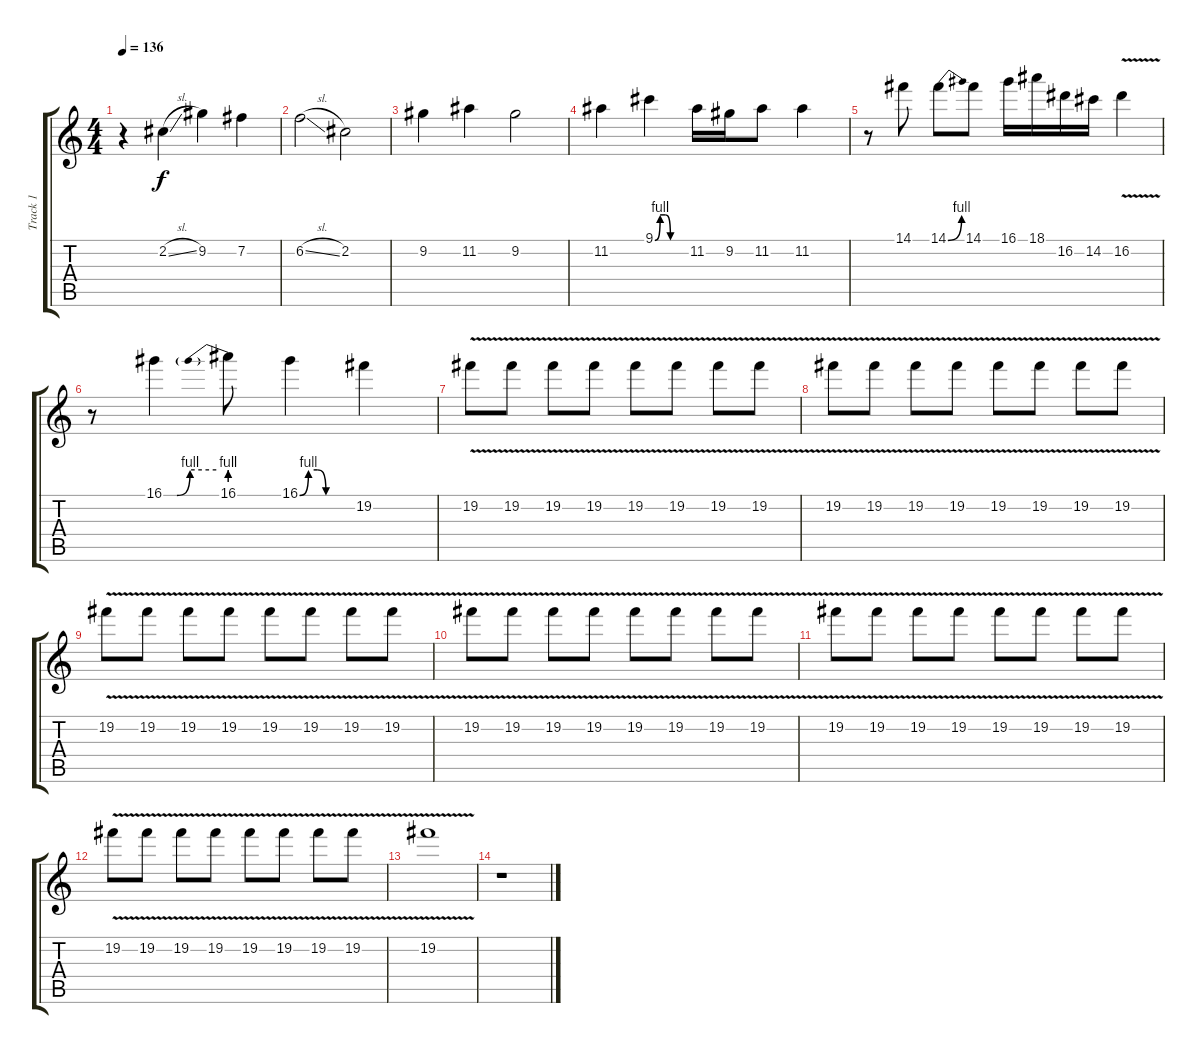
\track ("Track 1" "Track 1") {instrument overdrivenguitar}
\staff {score tabs}
\tuning (E4 B3 G3 D3 A2 E2) {hide}
\ts (4 4)
\tempo 136
\clef g2
\ks c
r.4{dy f} 2.2{sl}.4 9.2.4 7.2.4 |
6.2{sl}.2 2.2.2 |
9.2.4 11.2.4 9.2.2 |
11.2.4 9.1{be (custom 0 0 10 4 20 4 30 0 60 0)}.4 11.2.16 9.2.16 11.2.8 11.2.4 |
r.8 14.1.8 14.1{be (bend 0 0 60 4)}.8 14.1.8 16.1.16 18.1.16 16.2.16 14.2.16 16.2{v}.4 |
r.8 16.1{be (custom 0 0 15 0 30 4 60 4)}.4 16.1{be (prebend 0 4 60 4)}.8 16.1{be (custom 0 0 10 4 20 4 30 0 60 0)}.4 19.2.4 |
19.2{v}.8 19.2{v}.8 19.2{v}.8 19.2{v}.8 19.2{v}.8 19.2{v}.8 19.2{v}.8 19.2{v}.8 |
19.2{v}.8 19.2{v}.8 19.2{v}.8 19.2{v}.8 19.2{v}.8 19.2{v}.8 19.2{v}.8 19.2{v}.8 |
19.2{v}.8 19.2{v}.8 19.2{v}.8 19.2{v}.8 19.2{v}.8 19.2{v}.8 19.2{v}.8 19.2{v}.8 |
19.2{v}.8 19.2{v}.8 19.2{v}.8 19.2{v}.8 19.2{v}.8 19.2{v}.8 19.2{v}.8 19.2{v}.8 |
19.2{v}.8 19.2{v}.8 19.2{v}.8 19.2{v}.8 19.2{v}.8 19.2{v}.8 19.2{v}.8 19.2{v}.8 |
19.2{v}.8 19.2{v}.8 19.2{v}.8 19.2{v}.8 19.2{v}.8 19.2{v}.8 19.2{v}.8 19.2{v}.8 |
19.2{v}.1 |
r.1
